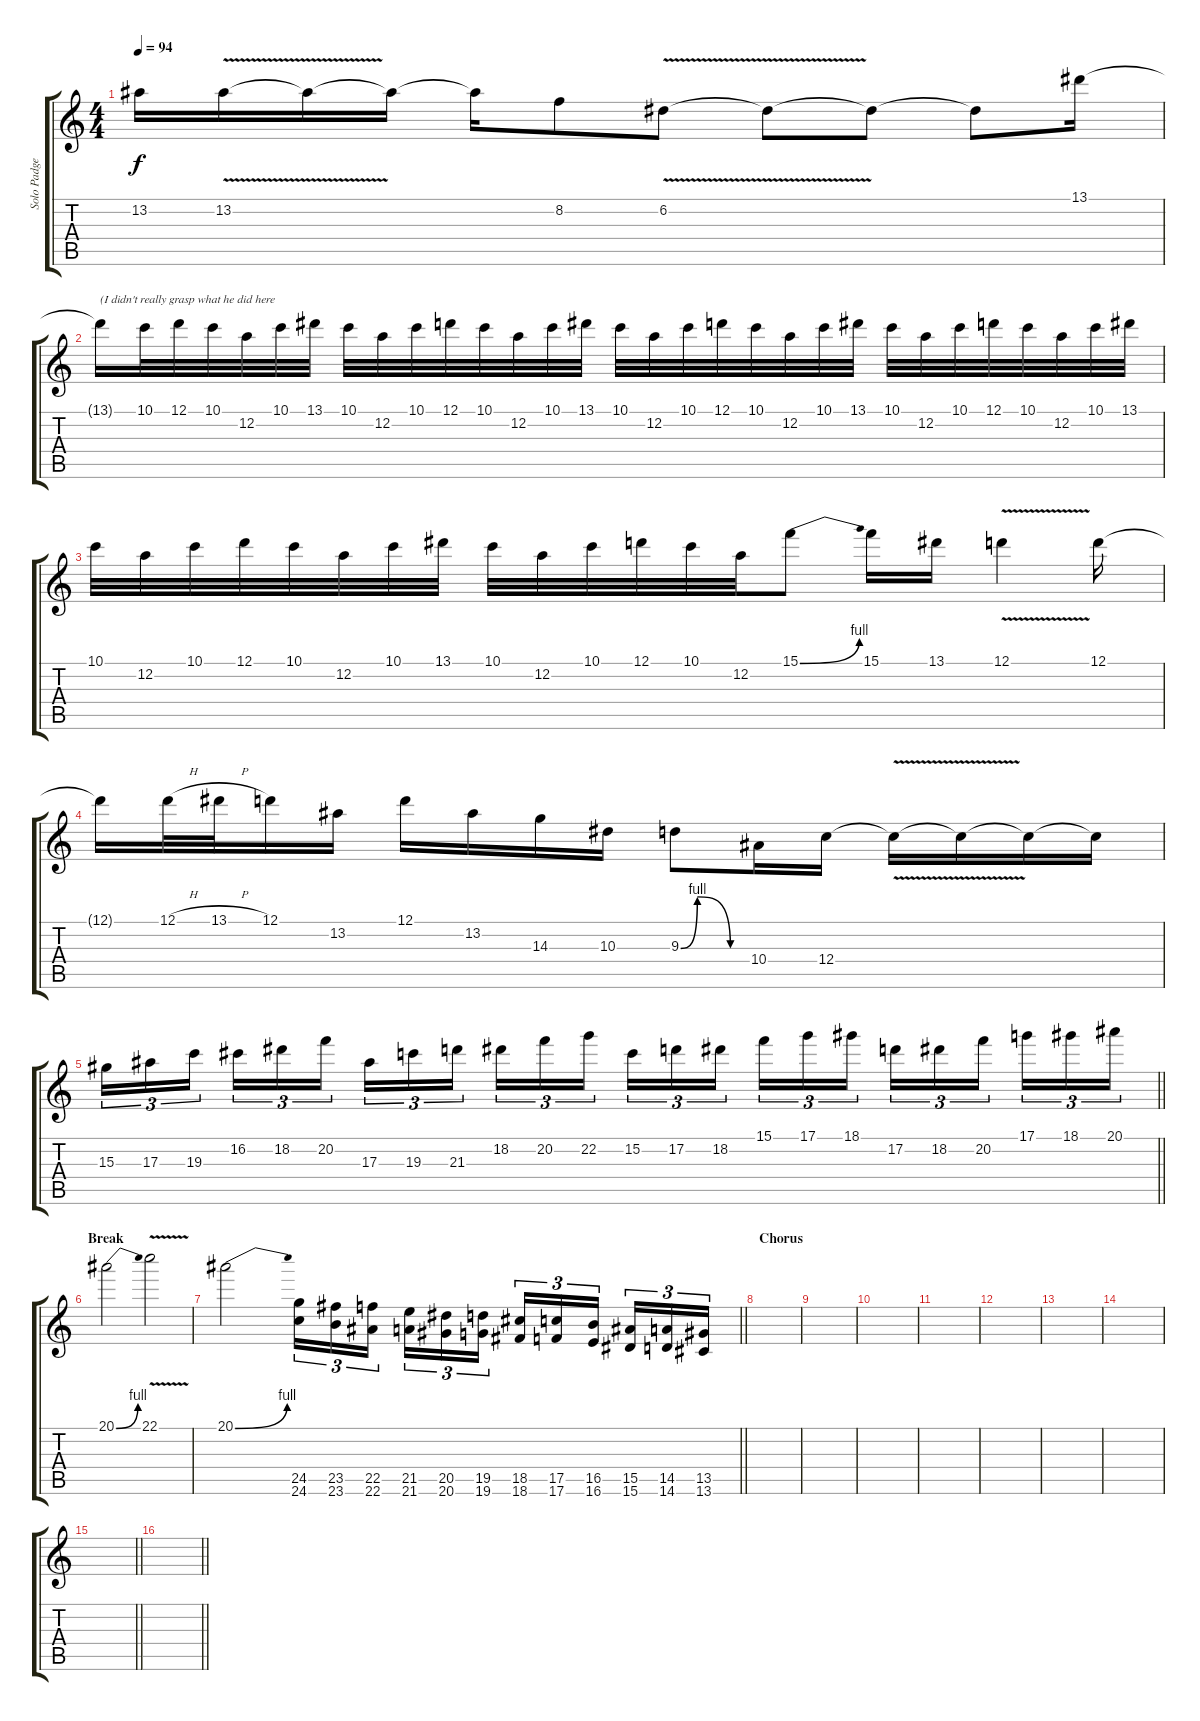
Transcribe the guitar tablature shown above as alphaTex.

\track ("Solo Padge" "Solo Padge") {instrument distortionguitar}
\staff {score tabs}
\tuning (D4 A3 F3 C3 G2 C2) {hide}
\ts (4 4)
\tempo 94
\clef g2
\ks c
13.2{t}.16{dy f} 13.2{v}.16 13.2{t}.16 13.2{t}.16 13.2{t}.16 8.2.8 6.2{v}.8 6.2{t}.8 6.2{t}.8 6.2{t}.8 13.1.16 |
13.1{t}.16{txt "(I didn't really grasp what he did here"} 10.1.32 12.1.32 10.1.32 12.2.32 10.1.32 13.1.32 10.1.32 12.2.32 10.1.32 12.1.32 10.1.32 12.2.32 10.1.32 13.1.32 10.1.32 12.2.32 10.1.32 12.1.32 10.1.32 12.2.32 10.1.32 13.1.32 10.1.32 12.2.32 10.1.32 12.1.32 10.1.32 12.2.32 10.1.32 13.1.32 |
10.1.32 12.2.32 10.1.32 12.1.32 10.1.32 12.2.32 10.1.32 13.1.32 10.1.32 12.2.32 10.1.32 12.1.32 10.1.32 12.2.32 15.1{be (bend 0 0 60 4)}.8 15.1.16 13.1.16 12.1{v}.4 12.1.16 |
12.1{t}.16 12.1{h}.32 13.1{h}.32 12.1.16 13.2.16 12.1.16 13.2.16 14.3.16 10.3.16 9.3{be (custom 0 0 15 4 45 0 60 0)}.8 10.4.16 12.4.16 12.4{v t}.16 12.4{t}.16 12.4{t}.16 12.4{t}.16 |
\barLineRight lightlight
15.3.16{tu (3 2)} 17.3.16{tu (3 2)} 19.3.16{tu (3 2) beam splitsecondary} 16.2.16{tu (3 2)} 18.2.16{tu (3 2)} 20.2.16{tu (3 2)} 17.3.16{tu (3 2)} 19.3.16{tu (3 2)} 21.3.16{tu (3 2) beam splitsecondary} 18.2.16{tu (3 2)} 20.2.16{tu (3 2)} 22.2.16{tu (3 2)} 15.2.16{tu (3 2)} 17.2.16{tu (3 2)} 18.2.16{tu (3 2) beam splitsecondary} 15.1.16{tu (3 2)} 17.1.16{tu (3 2)} 18.1.16{tu (3 2)} 17.2.16{tu (3 2)} 18.2.16{tu (3 2)} 20.2.16{tu (3 2) beam splitsecondary} 17.1.16{tu (3 2)} 18.1.16{tu (3 2)} 20.1.16{tu (3 2)} |
\section ("" "Break")
20.1{be (bend 0 0 60 4)}.2 22.1{v}.2 |
\barLineRight lightlight
20.1{be (bend 0 0 60 4)}.2 (24.5 24.6).16{tu (3 2) instrument guitarfretnoise} (23.5 23.6).16{tu (3 2)} (22.5 22.6).16{tu (3 2) beam splitsecondary} (21.5 21.6).16{tu (3 2)} (20.5 20.6).16{tu (3 2)} (19.5 19.6).16{tu (3 2)} (18.5 18.6).16{tu (3 2)} (17.5 17.6).16{tu (3 2)} (16.5 16.6).16{tu (3 2) beam splitsecondary} (15.5 15.6).16{tu (3 2)} (14.5 14.6).16{tu (3 2)} (13.5 13.6).16{tu (3 2)} |
\section ("" "Chorus")
|
|
|
|
|
|
|
\barLineRight lightlight
|
\barLineRight lightlight
